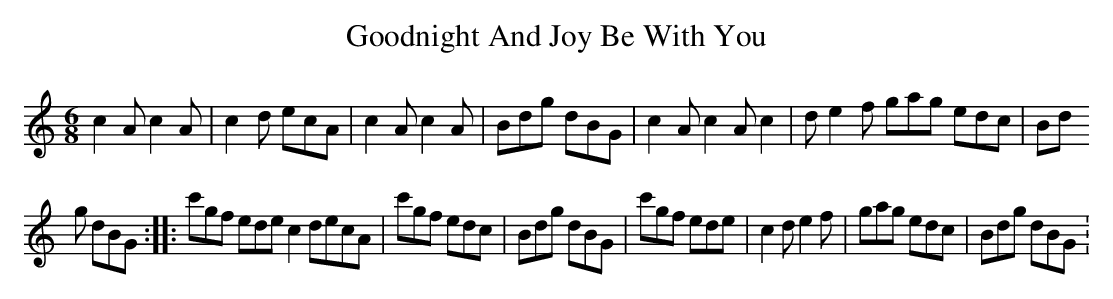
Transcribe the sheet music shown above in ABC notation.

X:1
T:Goodnight And Joy Be With You
M:6/8
L:1/8
K:C
c2 A c2 A|c2 d ecA| c2 A c2 A| Bdg dBG| c2 A c2 A c2| d e2 f gag edc| Bd
g dBG::\
c'gf ede c2 decA|c'gf edc| Bdg dBG|c'gf ede|c2 d e2 f| gag edc| Bdg dBG:
|
